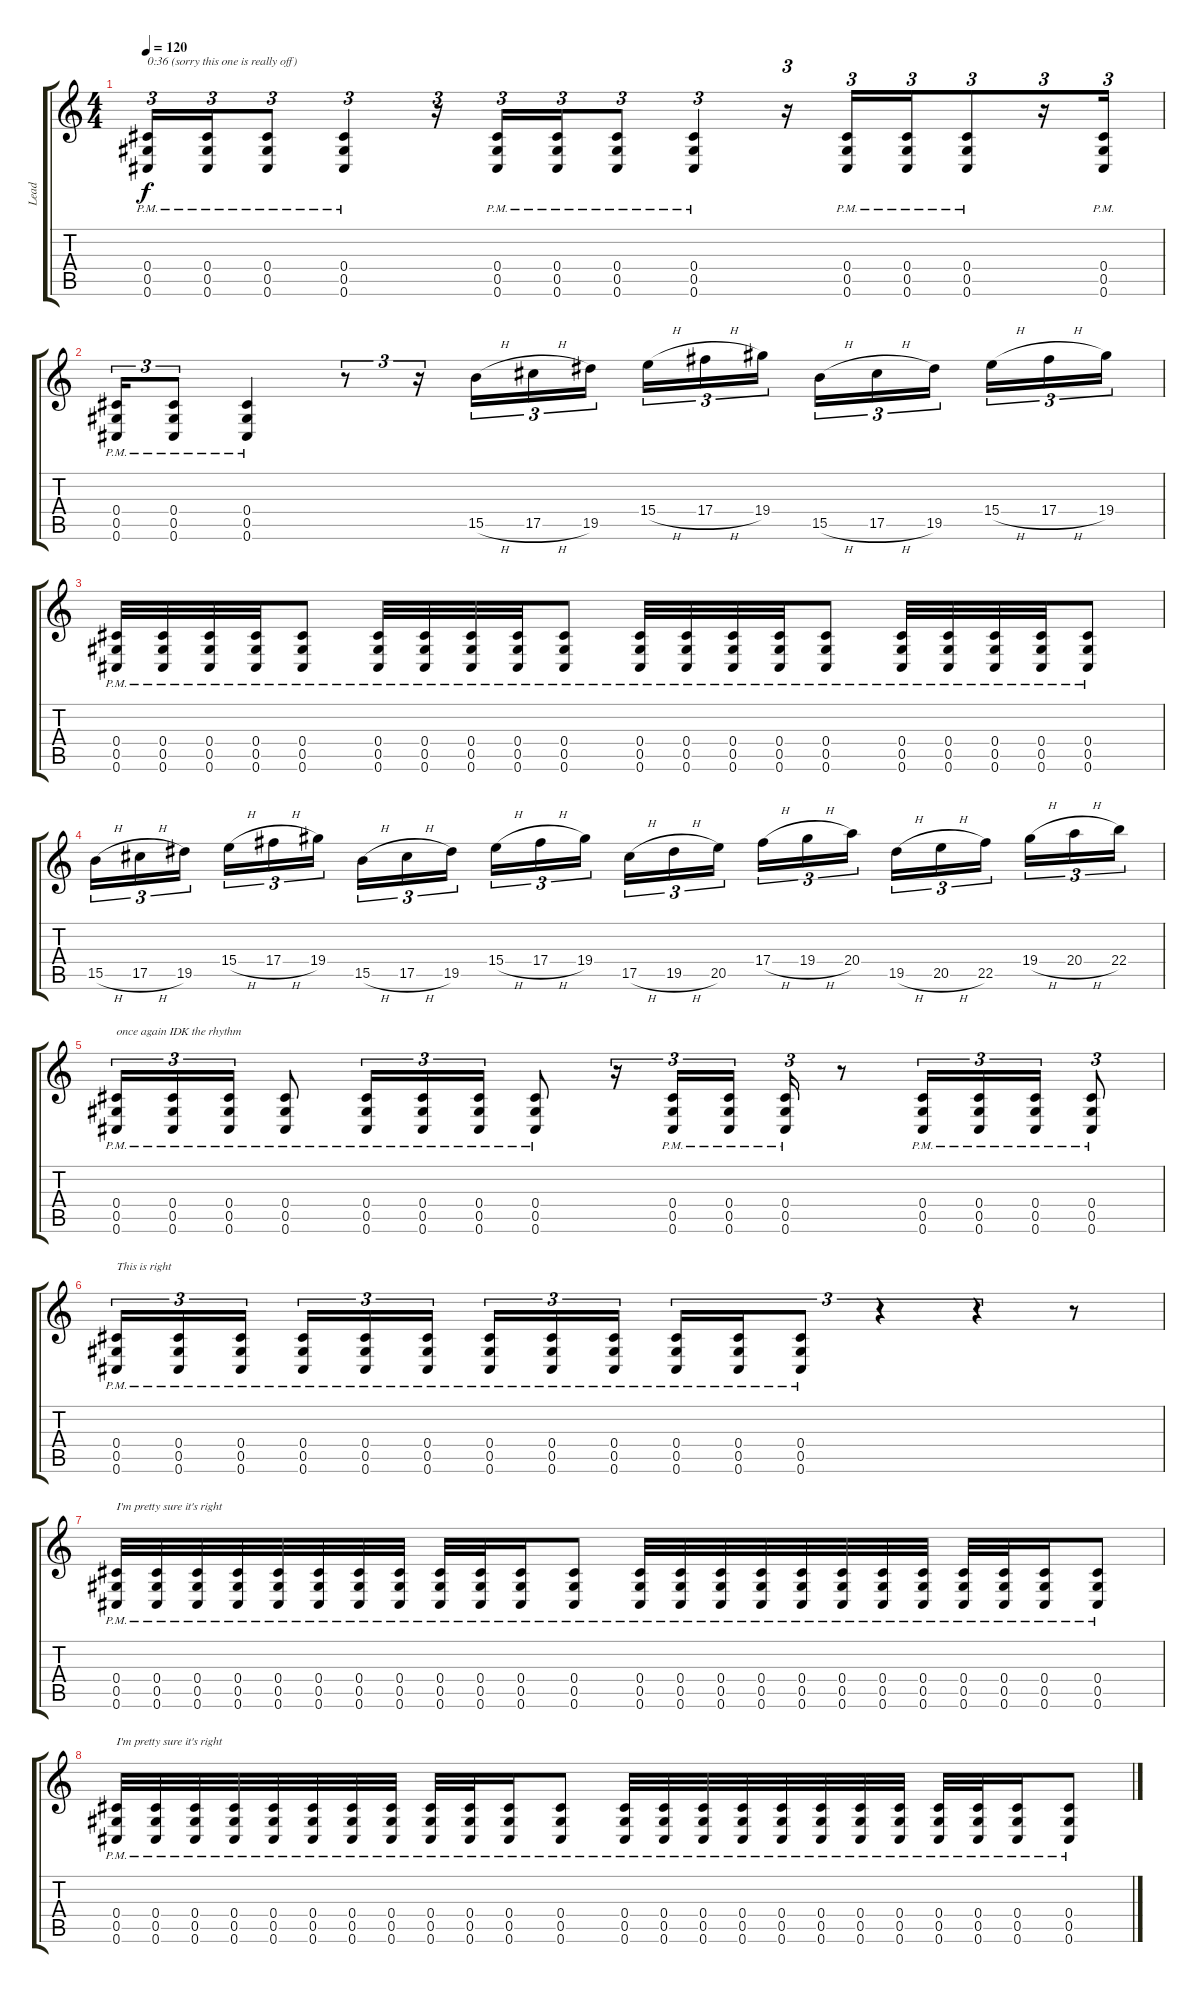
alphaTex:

\track ("Lead" "Lead") {instrument overdrivenguitar}
\staff {score tabs}
\tuning (Eb4 Bb3 Gb3 Db3 Ab2 Db2) {hide}
\ts (4 4)
\tempo 120
\clef g2
\ks c
(0.4{pm} 0.5{pm} 0.6{pm}).16{tu (3 2) txt "0:36 (sorry this one is really off)" dy f} (0.4{pm} 0.5{pm} 0.6{pm}).16{tu (3 2)} (0.4{pm} 0.5{pm} 0.6{pm}).8{tu (3 2)} (0.4{pm} 0.5{pm} 0.6{pm}).4{tu (3 2)} r.16{tu (3 2)} (0.4{pm} 0.5{pm} 0.6{pm}).16{tu (3 2)} (0.4{pm} 0.5{pm} 0.6{pm}).16{tu (3 2)} (0.4{pm} 0.5{pm} 0.6{pm}).8{tu (3 2)} (0.4{pm} 0.5{pm} 0.6{pm}).4{tu (3 2)} r.16{tu (3 2)} (0.4{pm} 0.5{pm} 0.6{pm}).16{tu (3 2)} (0.4{pm} 0.5{pm} 0.6{pm}).16{tu (3 2)} (0.4{pm} 0.5{pm} 0.6{pm}).8{tu (3 2)} r.16{tu (3 2)} (0.4{pm} 0.5{pm} 0.6{pm}).16{tu (3 2)} |
(0.4{pm} 0.5{pm} 0.6{pm}).16{tu (3 2)} (0.4{pm} 0.5{pm} 0.6{pm}).8{tu (3 2)} (0.4{pm} 0.5{pm} 0.6{pm}).4 r.8{tu (3 2)} r.16{tu (3 2)} 15.5{h}.16{tu (3 2)} 17.5{h}.16{tu (3 2)} 19.5.16{tu (3 2)} 15.4{h}.16{tu (3 2)} 17.4{h}.16{tu (3 2)} 19.4.16{tu (3 2)} 15.5{h}.16{tu (3 2)} 17.5{h}.16{tu (3 2)} 19.5.16{tu (3 2)} 15.4{h}.16{tu (3 2)} 17.4{h}.16{tu (3 2)} 19.4.16{tu (3 2)} |
(0.4{pm} 0.5{pm} 0.6{pm}).32 (0.4{pm} 0.5{pm} 0.6{pm}).32 (0.4{pm} 0.5{pm} 0.6{pm}).32 (0.4{pm} 0.5{pm} 0.6{pm}).32 (0.4 0.5 0.6{pm}).8 (0.4{pm} 0.5{pm} 0.6{pm}).32 (0.4{pm} 0.5{pm} 0.6{pm}).32 (0.4{pm} 0.5{pm} 0.6{pm}).32 (0.4{pm} 0.5{pm} 0.6{pm}).32 (0.4 0.5 0.6{pm}).8 (0.4{pm} 0.5{pm} 0.6{pm}).32 (0.4{pm} 0.5{pm} 0.6{pm}).32 (0.4{pm} 0.5{pm} 0.6{pm}).32 (0.4{pm} 0.5{pm} 0.6{pm}).32 (0.4 0.5 0.6{pm}).8 (0.4{pm} 0.5{pm} 0.6{pm}).32 (0.4{pm} 0.5{pm} 0.6{pm}).32 (0.4{pm} 0.5{pm} 0.6{pm}).32 (0.4{pm} 0.5{pm} 0.6{pm}).32 (0.4 0.5 0.6{pm}).8 |
15.5{h}.16{tu (3 2)} 17.5{h}.16{tu (3 2)} 19.5.16{tu (3 2)} 15.4{h}.16{tu (3 2)} 17.4{h}.16{tu (3 2)} 19.4.16{tu (3 2)} 15.5{h}.16{tu (3 2)} 17.5{h}.16{tu (3 2)} 19.5.16{tu (3 2)} 15.4{h}.16{tu (3 2)} 17.4{h}.16{tu (3 2)} 19.4.16{tu (3 2)} 17.5{h}.16{tu (3 2)} 19.5{h}.16{tu (3 2)} 20.5.16{tu (3 2)} 17.4{h}.16{tu (3 2)} 19.4{h}.16{tu (3 2)} 20.4.16{tu (3 2)} 19.5{h}.16{tu (3 2)} 20.5{h}.16{tu (3 2)} 22.5.16{tu (3 2)} 19.4{h}.16{tu (3 2)} 20.4{h}.16{tu (3 2)} 22.4.16{tu (3 2)} |
(0.4{pm} 0.5{pm} 0.6{pm}).16{tu (3 2) txt "once again IDK the rhythm"} (0.4{pm} 0.5{pm} 0.6{pm}).16{tu (3 2)} (0.4{pm} 0.5{pm} 0.6{pm}).16{tu (3 2)} (0.4{pm} 0.5{pm} 0.6{pm}).8 (0.4{pm} 0.5{pm} 0.6{pm}).16{tu (3 2)} (0.4{pm} 0.5{pm} 0.6{pm}).16{tu (3 2)} (0.4{pm} 0.5{pm} 0.6{pm}).16{tu (3 2)} (0.4{pm} 0.5{pm} 0.6{pm}).8 r.16{tu (3 2)} (0.4{pm} 0.5{pm} 0.6{pm}).16{tu (3 2)} (0.4{pm} 0.5{pm} 0.6{pm}).16{tu (3 2)} (0.4{pm} 0.5{pm} 0.6{pm}).16{tu (3 2)} r.8 (0.4{pm} 0.5{pm} 0.6{pm}).16{tu (3 2)} (0.4{pm} 0.5{pm} 0.6{pm}).16{tu (3 2)} (0.4{pm} 0.5{pm} 0.6{pm}).16{tu (3 2)} (0.4{pm} 0.5{pm} 0.6{pm}).8{tu (3 2)} |
(0.4{pm} 0.5{pm} 0.6{pm}).16{tu (3 2) txt "This is right"} (0.4{pm} 0.5{pm} 0.6{pm}).16{tu (3 2)} (0.4{pm} 0.5{pm} 0.6{pm}).16{tu (3 2)} (0.4{pm} 0.5{pm} 0.6{pm}).16{tu (3 2)} (0.4{pm} 0.5{pm} 0.6{pm}).16{tu (3 2)} (0.4{pm} 0.5{pm} 0.6{pm}).16{tu (3 2)} (0.4{pm} 0.5{pm} 0.6{pm}).16{tu (3 2)} (0.4{pm} 0.5{pm} 0.6{pm}).16{tu (3 2)} (0.4{pm} 0.5{pm} 0.6{pm}).16{tu (3 2)} (0.4{pm} 0.5{pm} 0.6{pm}).16{tu (3 2)} (0.4{pm} 0.5{pm} 0.6{pm}).16{tu (3 2)} (0.4{pm} 0.5{pm} 0.6{pm}).8{tu (3 2)} r.4{tu (3 2)} r.4{tu (3 2)} r.8 |
(0.4{pm} 0.5{pm} 0.6{pm}).32{txt "I'm pretty sure it's right"} (0.4{pm} 0.5{pm} 0.6{pm}).32 (0.4{pm} 0.5{pm} 0.6{pm}).32 (0.4{pm} 0.5{pm} 0.6{pm}).32 (0.4{pm} 0.5{pm} 0.6{pm}).32 (0.4{pm} 0.5{pm} 0.6{pm}).32 (0.4{pm} 0.5{pm} 0.6{pm}).32 (0.4{pm} 0.5{pm} 0.6{pm}).32 (0.4{pm} 0.5{pm} 0.6{pm}).32 (0.4{pm} 0.5{pm} 0.6{pm}).32 (0.4{pm} 0.5{pm} 0.6{pm}).16 (0.4{pm} 0.5{pm} 0.6{pm}).8 (0.4{pm} 0.5{pm} 0.6{pm}).32 (0.4{pm} 0.5{pm} 0.6{pm}).32 (0.4{pm} 0.5{pm} 0.6{pm}).32 (0.4{pm} 0.5{pm} 0.6{pm}).32 (0.4{pm} 0.5{pm} 0.6{pm}).32 (0.4{pm} 0.5{pm} 0.6{pm}).32 (0.4{pm} 0.5{pm} 0.6{pm}).32 (0.4{pm} 0.5{pm} 0.6{pm}).32 (0.4{pm} 0.5{pm} 0.6{pm}).32 (0.4{pm} 0.5{pm} 0.6{pm}).32 (0.4{pm} 0.5{pm} 0.6{pm}).16 (0.4{pm} 0.5{pm} 0.6{pm}).8 |
(0.4{pm} 0.5{pm} 0.6{pm}).32{txt "I'm pretty sure it's right"} (0.4{pm} 0.5{pm} 0.6{pm}).32 (0.4{pm} 0.5{pm} 0.6{pm}).32 (0.4{pm} 0.5{pm} 0.6{pm}).32 (0.4{pm} 0.5{pm} 0.6{pm}).32 (0.4{pm} 0.5{pm} 0.6{pm}).32 (0.4{pm} 0.5{pm} 0.6{pm}).32 (0.4{pm} 0.5{pm} 0.6{pm}).32 (0.4{pm} 0.5{pm} 0.6{pm}).32 (0.4{pm} 0.5{pm} 0.6{pm}).32 (0.4{pm} 0.5{pm} 0.6{pm}).16 (0.4{pm} 0.5{pm} 0.6{pm}).8 (0.4{pm} 0.5{pm} 0.6{pm}).32 (0.4{pm} 0.5{pm} 0.6{pm}).32 (0.4{pm} 0.5{pm} 0.6{pm}).32 (0.4{pm} 0.5{pm} 0.6{pm}).32 (0.4{pm} 0.5{pm} 0.6{pm}).32 (0.4{pm} 0.5{pm} 0.6{pm}).32 (0.4{pm} 0.5{pm} 0.6{pm}).32 (0.4{pm} 0.5{pm} 0.6{pm}).32 (0.4{pm} 0.5{pm} 0.6{pm}).32 (0.4{pm} 0.5{pm} 0.6{pm}).32 (0.4{pm} 0.5{pm} 0.6{pm}).16 (0.4{pm} 0.5{pm} 0.6{pm}).8
